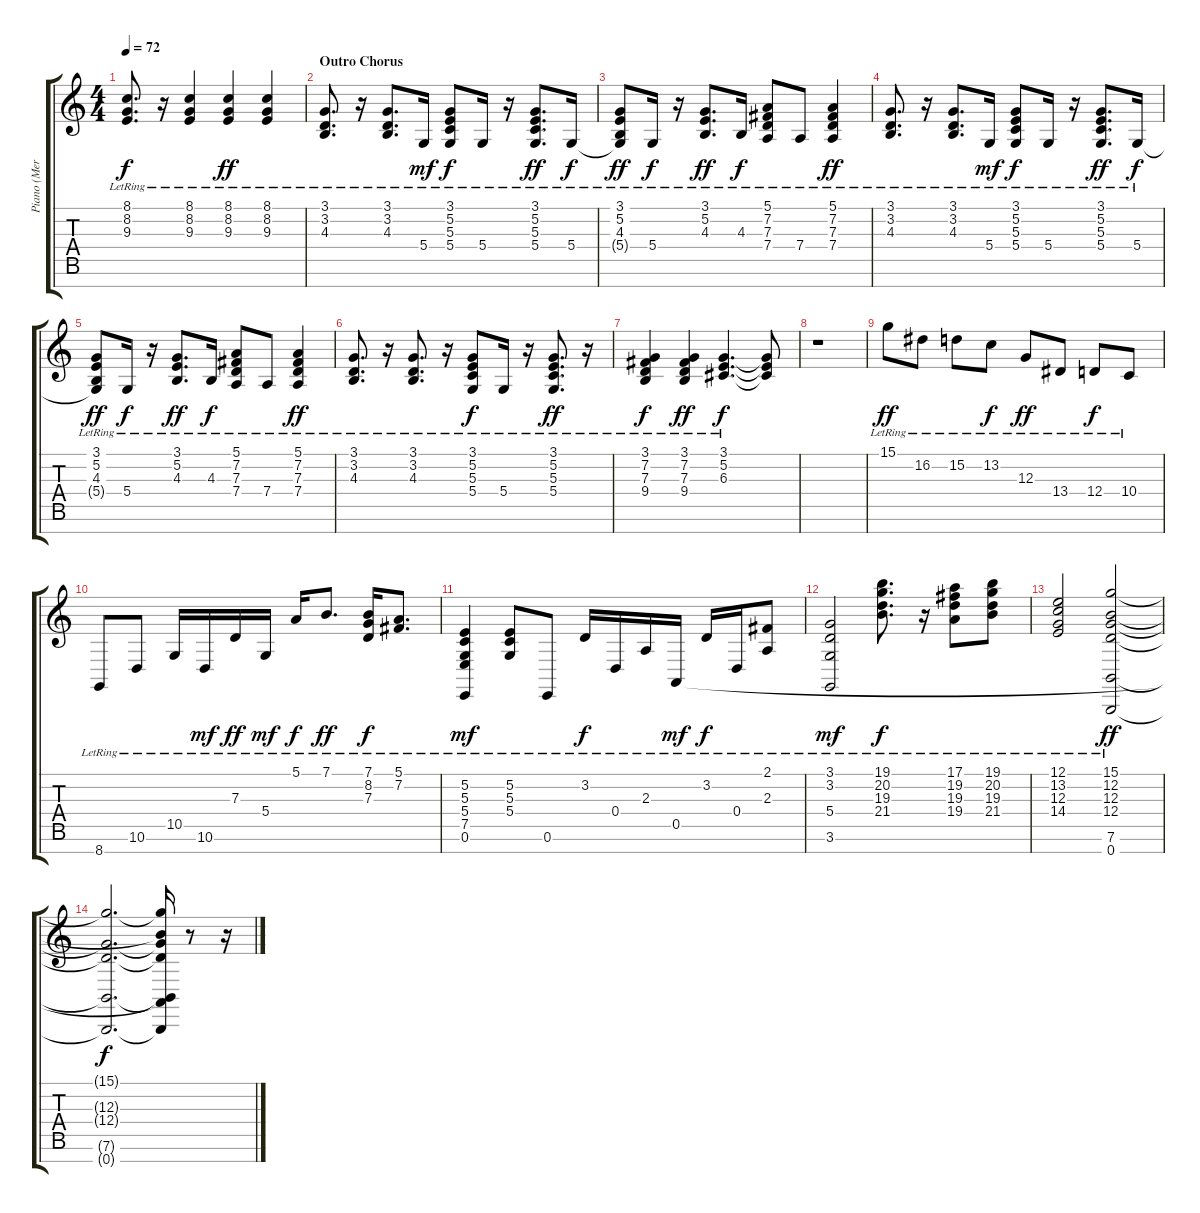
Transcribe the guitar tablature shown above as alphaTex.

\track ("Piano (Mercury)" "Piano (Mer") {instrument electricpiano2}
\staff {score tabs}
\tuning (E4 B3 G3 D3 A2 E2 B1) {hide}
\ts (4 4)
\tempo 72
\clef g2
\ks c
(8.1{lr} 8.2{lr} 9.3{lr}).8{d dy f} r.16 (8.1{lr} 8.2{lr} 9.3{lr}).4 (8.1{lr} 8.2{lr} 9.3{lr}).4{dy ff} (8.1{lr} 8.2{lr} 9.3{lr}).4 |
\section ("" "Outro Chorus")
(3.1{lr} 3.2{lr} 4.3{lr}).8{d} r.16 (3.1{lr} 3.2{lr} 4.3{lr}).8{d} 5.4{lr}.16{dy mf} (3.1{lr} 5.2{lr} 5.3{lr} 5.4{lr}).8{dy f} 5.4{lr}.16 r.16 (3.1{lr} 5.2{lr} 5.3{lr} 5.4{lr}).8{d dy ff} 5.4{lr}.16{dy f} |
(3.1{lr} 5.2{lr} 4.3{lr} 5.4{t}).8{dy ff} 5.4{lr}.16{dy f} r.16 (3.1{lr} 5.2{lr} 4.3{lr}).8{d dy ff} 4.3{lr}.16{dy f} (5.1{lr} 7.2{lr} 7.3{lr} 7.4{lr}).8 7.4{lr}.8 (5.1{lr} 7.2{lr} 7.3{lr} 7.4{lr}).4{dy ff} |
(3.1{lr} 3.2{lr} 4.3{lr}).8{d} r.16 (3.1{lr} 3.2{lr} 4.3{lr}).8{d} 5.4{lr}.16{dy mf} (3.1{lr} 5.2{lr} 5.3{lr} 5.4{lr}).8{dy f} 5.4{lr}.16 r.16 (3.1{lr} 5.2{lr} 5.3{lr} 5.4{lr}).8{d dy ff} 5.4{lr}.16{dy f} |
(3.1{lr} 5.2{lr} 4.3{lr} 5.4{t}).8{dy ff} 5.4{lr}.16{dy f} r.16 (3.1{lr} 5.2{lr} 4.3{lr}).8{d dy ff} 4.3{lr}.16{dy f} (5.1{lr} 7.2{lr} 7.3{lr} 7.4{lr}).8 7.4{lr}.8 (5.1{lr} 7.2{lr} 7.3{lr} 7.4{lr}).4{dy ff} |
(3.1{lr} 3.2{lr} 4.3{lr}).8{d} r.16 (3.1{lr} 3.2{lr} 4.3{lr}).8{d} r.16 (3.1{lr} 5.2{lr} 5.3{lr} 5.4{lr}).8{dy f} 5.4{lr}.16 r.16 (3.1{lr} 5.2{lr} 5.3{lr} 5.4{lr}).8{d dy ff} r.16 |
(3.1{lr} 7.2{lr} 7.3{lr} 9.4{lr}).4{dy f} (3.1{lr} 7.2{lr} 7.3{lr} 9.4{lr}).4{dy ff} (3.1{lr} 5.2{lr} 6.3{lr}).4{d dy f} (3.1{t} 5.2{t} 6.3{t}).8 |
r.1 |
15.1{lr}.8{dy ff} 16.2{lr}.8 15.2{lr}.8 13.2{lr}.8{dy f} 12.3{lr}.8{dy ff} 13.4{lr}.8 12.4{lr}.8{dy f} 10.4{lr}.8 |
8.7{lr}.8 10.6{lr}.8 10.5{lr}.16 10.6{lr}.16{dy mf} 7.3{lr}.16{dy ff} 5.4{lr}.16{dy mf} 5.1{lr}.16{dy f} 7.1{lr}.8{d dy ff} (7.1{lr} 8.2{lr} 7.3{lr}).16{dy f} (5.1{lr} 7.2{lr}).8{d} |
(5.2{lr} 5.3{lr} 5.4{lr} 7.5{lr} 0.6{lr}).4{dy mf} (5.2{lr} 5.3{lr} 5.4{lr}).8 0.6{lr}.8 3.2{lr}.16{dy f} 0.4{lr}.16 2.3{lr}.16 0.5{lr}.16{dy mf} 3.2{lr}.16{dy f} 0.4{lr}.16 (2.1{lr} 2.3{lr}).8 |
(3.1{lr} 3.2{lr} 5.4{lr} 3.6{lr}).2{dy mf} (19.1{lr} 20.2{lr} 19.3{lr} 21.4{lr}).8{d dy f} r.16 (17.1{lr} 19.2{lr} 19.3{lr} 19.4{lr}).8 (19.1{lr} 20.2{lr} 19.3{lr} 21.4{lr}).8 |
(12.1{lr} 13.2{lr} 12.3{lr} 14.4{lr}).2 (15.1{lr} 12.2{lr} 12.3{lr} 12.4{lr} 7.6{lr} 0.7{lr}).2{dy ff} |
(15.1{t} 12.3{t} 12.4{t} 7.6{t} 0.7{t}).2{d dy f} (15.1{t} 12.2{t} 12.3{t} 12.4{t} 0.5{t} 7.6{t} 0.7{t}).16 r.8 r.16
